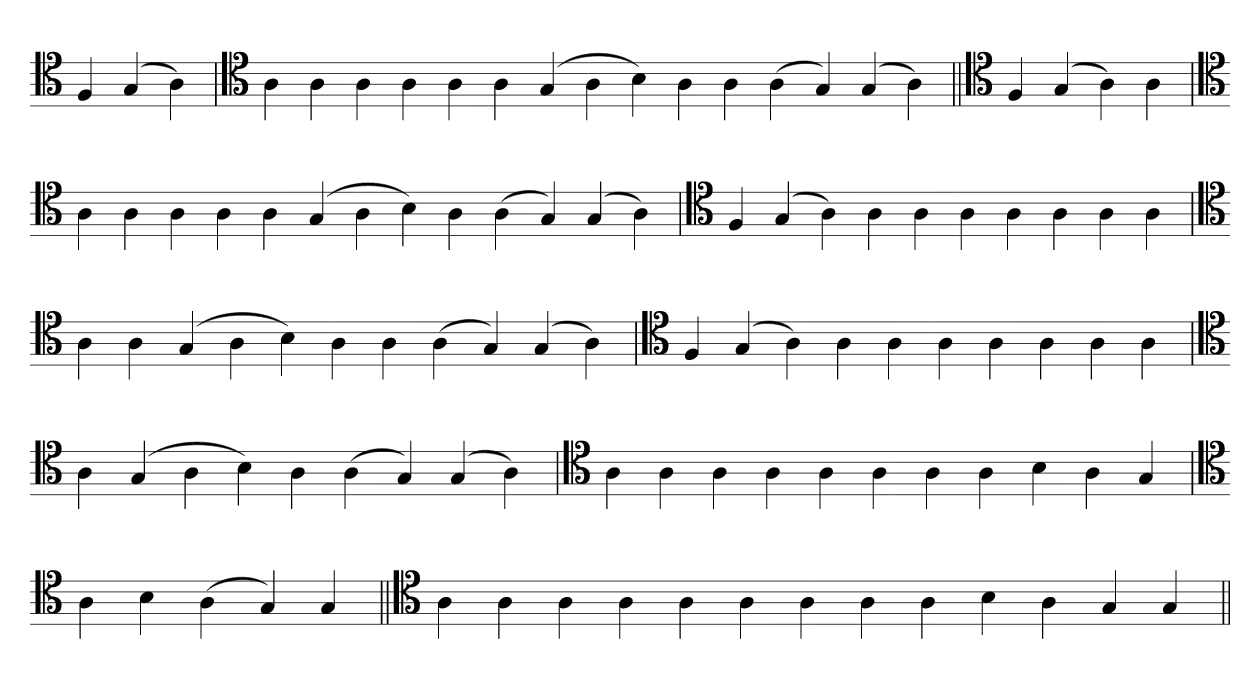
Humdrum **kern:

**kern
*part1
*staff1
*clefC4
=
4F
(4G
4A)
=`
*clefC4
4A
4A
4A
4A
4A
4A
(4G
4A
4B)
4A
4A
(4A
4G)
(4G
4A)
=||
*clefC4
4F
(4G
4A)
4A
=`
*clefC4
4A
4A
4A
4A
4A
(4G
4A
4B)
4A
(4A
4G)
(4G
4A)
=
*clefC4
4F
(4G
4A)
4A
4A
4A
4A
4A
4A
4A
=`
*clefC4
4A
4A
(4G
4A
4B)
4A
4A
(4A
4G)
(4G
4A)
=
*clefC4
4F
(4G
4A)
4A
4A
4A
4A
4A
4A
4A
=`
*clefC4
4A
(4G
4A
4B)
4A
(4A
4G)
(4G
4A)
='
*clefC4
4A
4A
4A
4A
4A
4A
4A
4A
4B
4A
4G
='
*clefC4
4A
4B
(4A
4G)
4G
=||
*clefC4
4A
4A
4A
4A
4A
4A
4A
4A
4A
4B
4A
4G
4G
=||
*-
